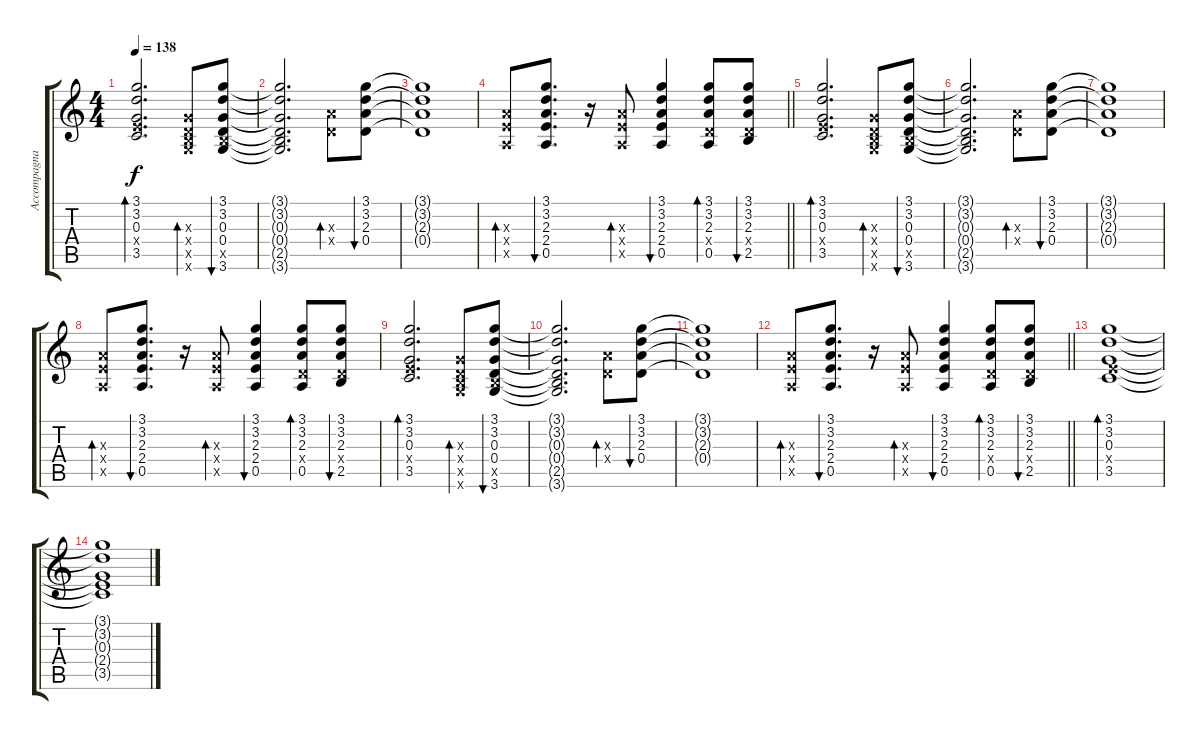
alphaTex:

\track ("Accompagnamento" "Accompagna") {instrument overdrivenguitar}
\staff {score tabs}
\tuning (E4 B3 G3 D3 A2 E2) {hide}
\ts (4 4)
\tempo 138
\clef g2
\ks c
(3.1 3.2 0.3 2.4{x} 3.5).2{d bd 120 dy f} (0.3{x} 0.4{x} 2.5{x} 3.6{x}).8{bd 120} (3.1 3.2 0.3 0.4 2.5{x} 3.6).8{bu 120} |
(3.1{t} 3.2{t} 0.3{t} 0.4{t} 2.5{t} 3.6{t}).2{d} (2.3{x} 0.4{x}).8{bd 120} (3.1 3.2 2.3 0.4).8{bu 60} |
(3.1{t} 3.2{t} 2.3{t} 0.4{t}).1 |
\barLineRight lightlight
(2.3{x} 2.4{x} 0.5{x}).8{bd 120} (3.1 3.2 2.3 2.4 0.5).8{d bu 120} r.16 (2.3{x} 2.4{x} 0.5{x}).8{bd 120} (3.1 3.2 2.3 2.4 0.5).4{bu 120} (3.1 3.2 2.3 0.4{x} 0.5).8{bd 120} (3.1 3.2 2.3 0.4{x} 2.5).8{bu 120} |
(3.1 3.2 0.3 2.4{x} 3.5).2{d bd 120} (0.3{x} 0.4{x} 2.5{x} 3.6{x}).8{bd 120} (3.1 3.2 0.3 0.4 2.5{x} 3.6).8{bu 120} |
(3.1{t} 3.2{t} 0.3{t} 0.4{t} 2.5{t} 3.6{t}).2{d} (2.3{x} 0.4{x}).8{bd 120} (3.1 3.2 2.3 0.4).8{bu 60} |
(3.1{t} 3.2{t} 2.3{t} 0.4{t}).1 |
(2.3{x} 2.4{x} 0.5{x}).8{bd 120} (3.1 3.2 2.3 2.4 0.5).8{d bu 120} r.16 (2.3{x} 2.4{x} 0.5{x}).8{bd 120} (3.1 3.2 2.3 2.4 0.5).4{bu 120} (3.1 3.2 2.3 0.4{x} 0.5).8{bd 120} (3.1 3.2 2.3 0.4{x} 2.5).8{bu 120} |
(3.1 3.2 0.3 2.4{x} 3.5).2{d bd 120} (0.3{x} 0.4{x} 2.5{x} 3.6{x}).8{bd 120} (3.1 3.2 0.3 0.4 2.5{x} 3.6).8{bu 120} |
(3.1{t} 3.2{t} 0.3{t} 0.4{t} 2.5{t} 3.6{t}).2{d} (2.3{x} 0.4{x}).8{bd 120} (3.1 3.2 2.3 0.4).8{bu 60} |
(3.1{t} 3.2{t} 2.3{t} 0.4{t}).1 |
\barLineRight lightlight
(2.3{x} 2.4{x} 0.5{x}).8{bd 120} (3.1 3.2 2.3 2.4 0.5).8{d bu 120} r.16 (2.3{x} 2.4{x} 0.5{x}).8{bd 120} (3.1 3.2 2.3 2.4 0.5).4{bu 120} (3.1 3.2 2.3 0.4{x} 0.5).8{bd 120} (3.1 3.2 2.3 0.4{x} 2.5).8{bu 120} |
(3.1 3.2 0.3 2.4{x} 3.5).1{bd 120} |
(3.1{t} 3.2{t} 0.3{t} 2.4{t} 3.5{t}).1
